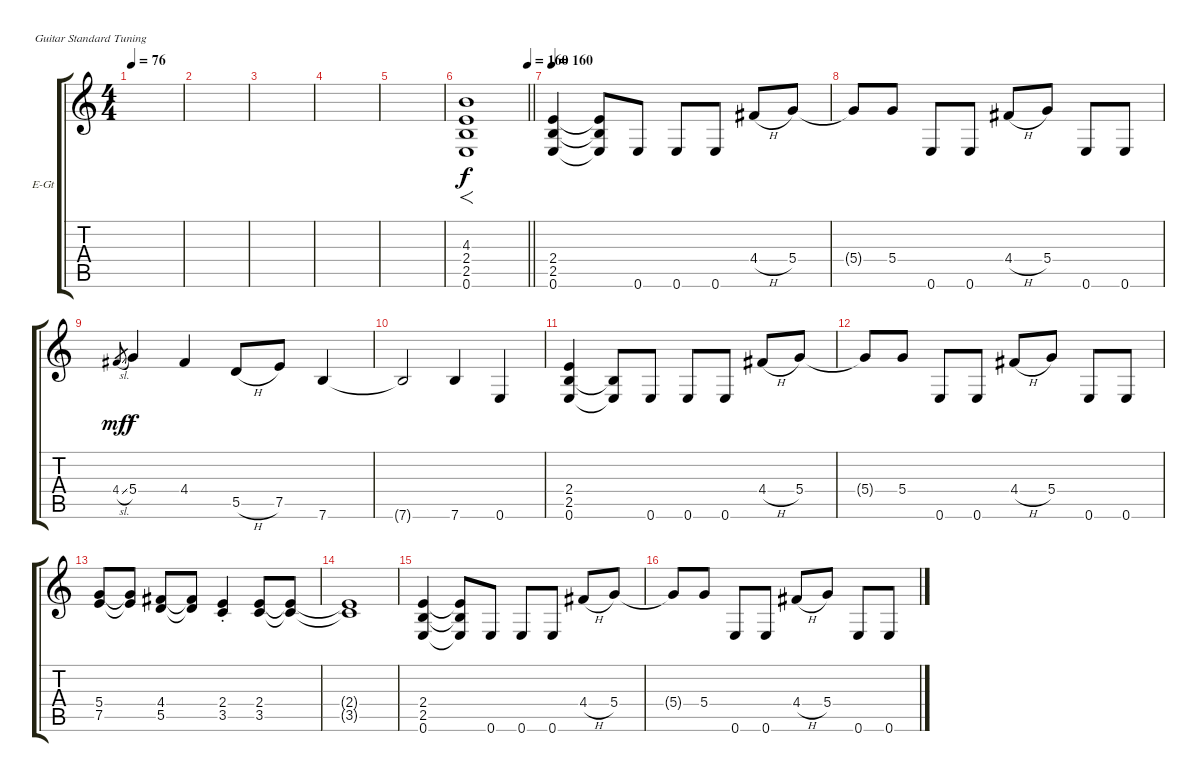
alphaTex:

\bracketExtendMode groupsimilarinstruments
\firstSystemTrackNameOrientation horizontal
\otherSystemsTrackNameOrientation horizontal
\track ("Electric guitar 2" "E-Gt") {instrument overdrivenguitar}
\staff {score tabs}
\tuning (E4 B3 G3 D3 A2 E2)
\ts (4 4)
\tempo 76
\clef g2
\scale
0.333333
\ks c
|
\scale
0.333333 |
\scale
0.333333 |
\scale
0.333333 |
\scale
0.333333 |
\tempo (160 1)
\scale
0.333333
\barLineRight lightlight
(4.3 2.4 2.5 0.6).1{f} |
\tempo 160
\scale
0.333333 (2.4 2.5 0.6).4 (2.4{t} 2.5{t} 0.6{t}).8 0.6.8 0.6.8 0.6.8 4.4{h}.8 5.4.8 |
\scale
0.333333 5.4{t}.8 5.4.8 0.6.8 0.6.8 4.4{h}.8 5.4.8 0.6.8 0.6.8 |
\scale
0.333333 4.4{sl}.8{gr dy mf} 5.4.4{dy f} 4.4.4 5.5{h}.8 7.5.8 7.6.4 |
\scale
0.333333 7.6{t}.2 7.6.4 0.6.4 |
\scale
0.333333 (2.4 2.5 0.6).4 (2.5{t} 0.6{t}).8 0.6.8 0.6.8 0.6.8 4.4{h}.8 5.4.8 |
\scale
0.333333 5.4{t}.8 5.4.8 0.6.8 0.6.8 4.4{h}.8 5.4.8 0.6.8 0.6.8 |
\scale
0.333333 (5.4 7.5).8 (5.4{t} 7.5{t}).8 (4.4 5.5).8 (4.4{t} 5.5{t}).8 (2.4{st} 3.5{st}).4 (2.4 3.5).8 (2.4{t} 3.5{t}).8 |
\scale
0.333333 (2.4{t} 3.5{t}).1 |
\scale
0.333333 (2.4 2.5 0.6).4 (2.4{t} 2.5{t} 0.6{t}).8 0.6.8 0.6.8 0.6.8 4.4{h}.8 5.4.8 |
\scale
0.333333 5.4{t}.8 5.4.8 0.6.8 0.6.8 4.4{h}.8 5.4.8 0.6.8 0.6.8
